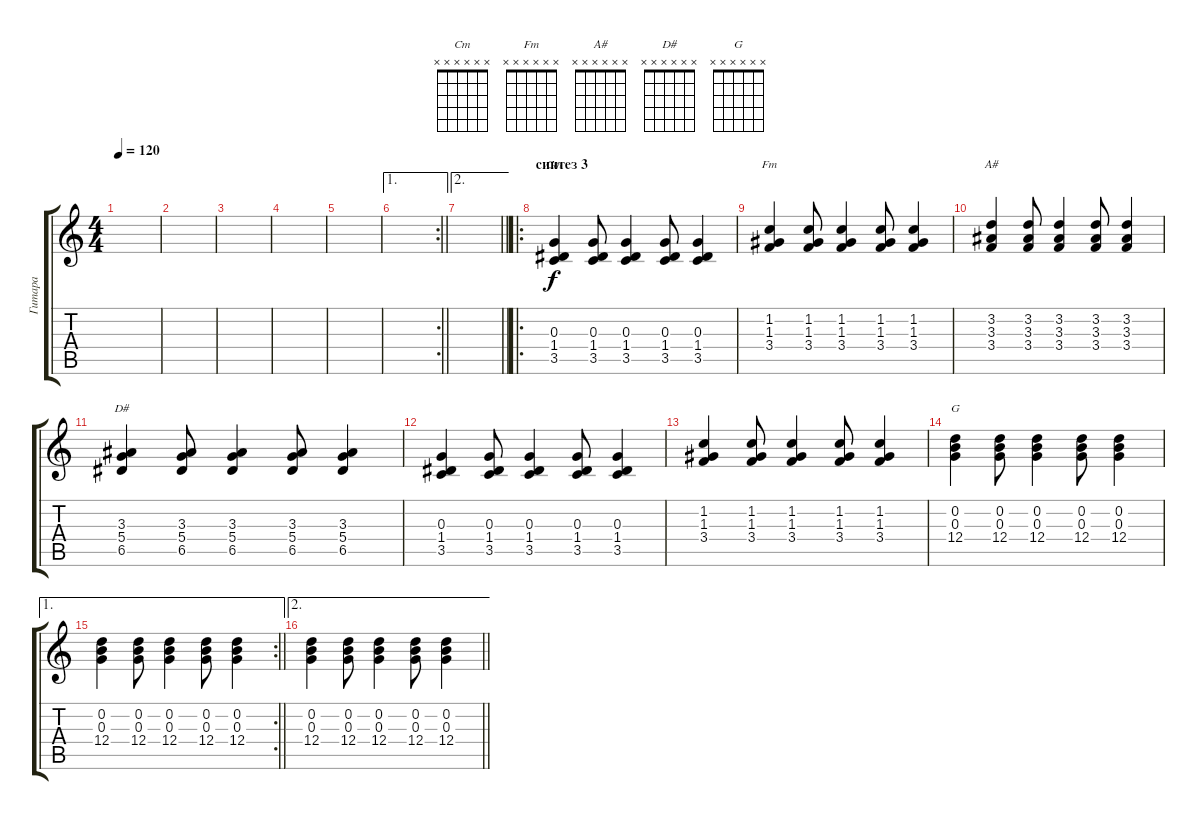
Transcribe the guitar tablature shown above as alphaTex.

\track ("Гитара" "Гитара") {instrument acousticguitarnylon}
\staff {score tabs}
\tuning (E4 B3 G3 D3 A2 E2) {hide}
\chord ("Cm" x x x x x x)
\chord ("Fm" x x x x x x)
\chord ("A#" x x x x x x)
\chord ("D#" x x x x x x)
\chord ("G" x x x x x x)
\ts (4 4)
\tempo 120
\clef g2
\ks c
|
|
|
|
|
\ae 1
\rc 2
\barLineRight lightlight
|
\ae 2
\barLineRight lightlight
|
\ro
\section ("" "синтез 3")
(0.3 1.4 3.5).4{ch "Cm"} (0.3 1.4 3.5).8 (0.3 1.4 3.5).4 (0.3 1.4 3.5).8 (0.3 1.4 3.5).4 |
(1.2 1.3 3.4).4{ch "Fm"} (1.2 1.3 3.4).8 (1.2 1.3 3.4).4 (1.2 1.3 3.4).8 (1.2 1.3 3.4).4 |
(3.2 3.3 3.4).4{ch "A#"} (3.2 3.3 3.4).8 (3.2 3.3 3.4).4 (3.2 3.3 3.4).8 (3.2 3.3 3.4).4 |
(3.3 5.4 6.5).4{ch "D#"} (3.3 5.4 6.5).8 (3.3 5.4 6.5).4 (3.3 5.4 6.5).8 (3.3 5.4 6.5).4 |
(0.3 1.4 3.5).4 (0.3 1.4 3.5).8 (0.3 1.4 3.5).4 (0.3 1.4 3.5).8 (0.3 1.4 3.5).4 |
(1.2 1.3 3.4).4 (1.2 1.3 3.4).8 (1.2 1.3 3.4).4 (1.2 1.3 3.4).8 (1.2 1.3 3.4).4 |
(0.2 0.3 12.4).4{ch "G"} (0.2 0.3 12.4).8 (0.2 0.3 12.4).4 (0.2 0.3 12.4).8 (0.2 0.3 12.4).4 |
\ae 1
\rc 2
\barLineRight lightlight
(0.2 0.3 12.4).4 (0.2 0.3 12.4).8 (0.2 0.3 12.4).4 (0.2 0.3 12.4).8 (0.2 0.3 12.4).4 |
\ae 2
\barLineRight lightlight
(0.2 0.3 12.4).4 (0.2 0.3 12.4).8 (0.2 0.3 12.4).4 (0.2 0.3 12.4).8 (0.2 0.3 12.4).4
